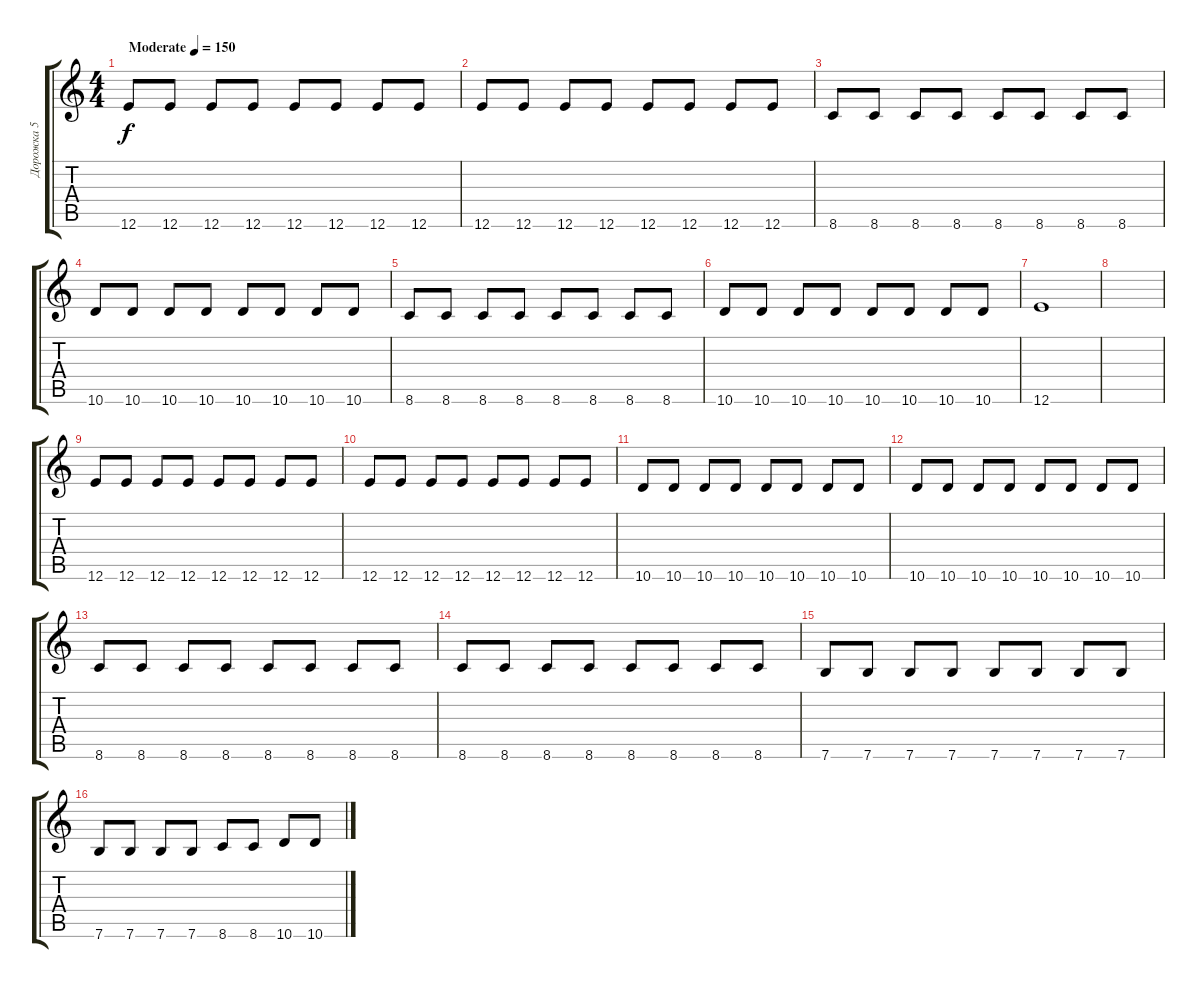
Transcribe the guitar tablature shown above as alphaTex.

\track ("Дорожка 5" "Дорожка 5") {mute instrument distortionguitar}
\staff {score tabs}
\tuning (E4 B3 G3 D3 A2 E2) {hide}
\ts (4 4)
\tempo (150 "Moderate")
\clef g2
\ks c
12.6.8{dy f volume 16 instrument distortionguitar} 12.6.8 12.6.8 12.6.8 12.6.8 12.6.8 12.6.8 12.6.8 |
12.6.8 12.6.8 12.6.8 12.6.8 12.6.8 12.6.8 12.6.8 12.6.8 |
8.6.8 8.6.8 8.6.8 8.6.8 8.6.8 8.6.8 8.6.8 8.6.8 |
10.6.8 10.6.8 10.6.8 10.6.8 10.6.8 10.6.8 10.6.8 10.6.8 |
8.6.8 8.6.8 8.6.8 8.6.8 8.6.8 8.6.8 8.6.8 8.6.8 |
10.6.8 10.6.8 10.6.8 10.6.8 10.6.8 10.6.8 10.6.8 10.6.8 |
12.6.1 |
|
12.6.8 12.6.8 12.6.8 12.6.8 12.6.8 12.6.8 12.6.8 12.6.8 |
12.6.8 12.6.8 12.6.8 12.6.8 12.6.8 12.6.8 12.6.8 12.6.8 |
10.6.8 10.6.8 10.6.8 10.6.8 10.6.8 10.6.8 10.6.8 10.6.8 |
10.6.8 10.6.8 10.6.8 10.6.8 10.6.8 10.6.8 10.6.8 10.6.8 |
8.6.8 8.6.8 8.6.8 8.6.8 8.6.8 8.6.8 8.6.8 8.6.8 |
8.6.8 8.6.8 8.6.8 8.6.8 8.6.8 8.6.8 8.6.8 8.6.8 |
7.6.8 7.6.8 7.6.8 7.6.8 7.6.8 7.6.8 7.6.8 7.6.8 |
7.6.8 7.6.8 7.6.8 7.6.8 8.6.8 8.6.8 10.6.8 10.6.8
